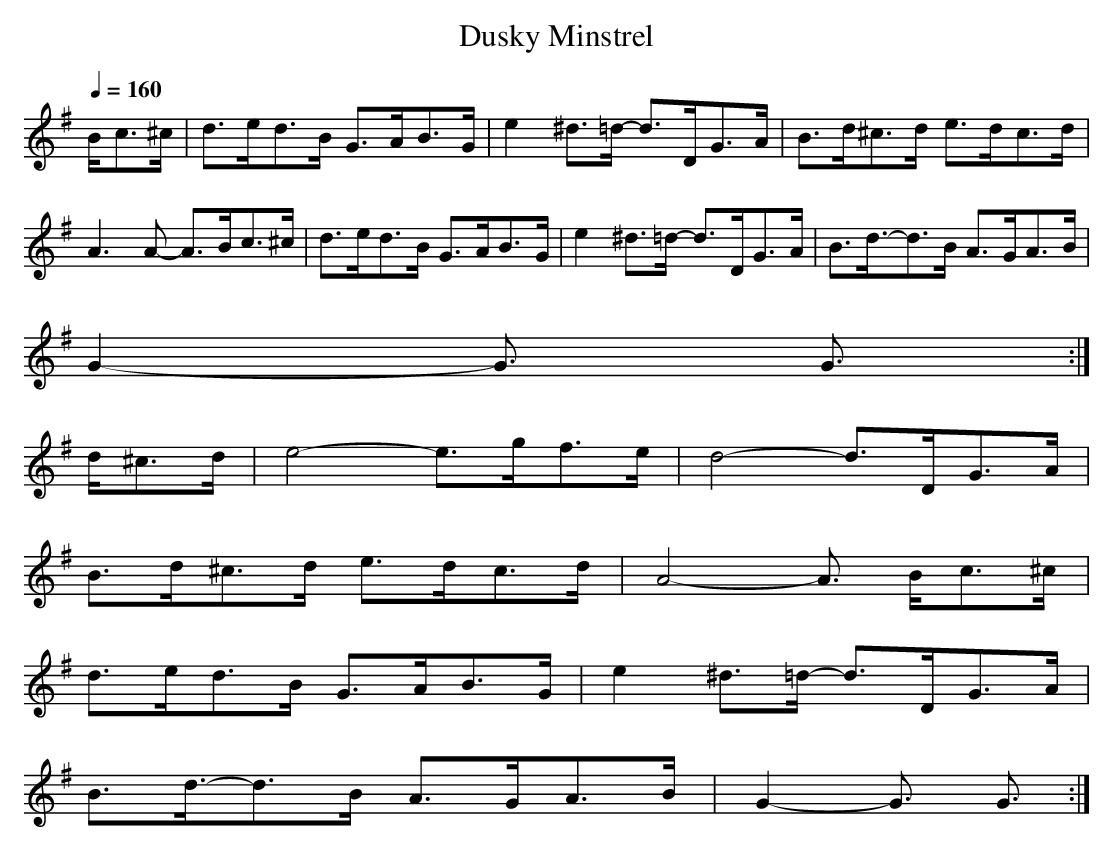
X:1
T:Dusky Minstrel
Q:1/4=160
L:1/8
K:G
B/2c3/2^c/2|d3/2e/2d3/2B/2 G3/2A/2B3/2G/2|e2^d3/2=d/2- d3/2D/2G3/2A/2|B3/2d/2^c3/2d/2 e3/2d/2c3/2d/2|
A3A- A3/2B/2c3/2^c/2|d3/2e/2d3/2B/2 G3/2A/2B3/2G/2|e2^d3/2=d/2- d3/2D/2G3/2A/2|B3/2d3/4-d3/2B/2 A3/2G/2A3/2B/2|
G2-G3/2 G3/2:|
d/2^c3/2d/2|e4-e3/2g/2f3/2e/2|d4-d3/2D/2G3/2A/2|
B3/2d/2^c3/2d/2 e3/2d/2c3/2d/2|A4-A3/2 B/2c3/2^c/2|
d3/2e/2d3/2B/2 G3/2A/2B3/2G/2|e2^d3/2=d/2- d3/2D/2G3/2A/2|
B3/2d3/4-d3/2B/2 A3/2G/2A3/2B/2|G2-G3/2 G3/2:|
